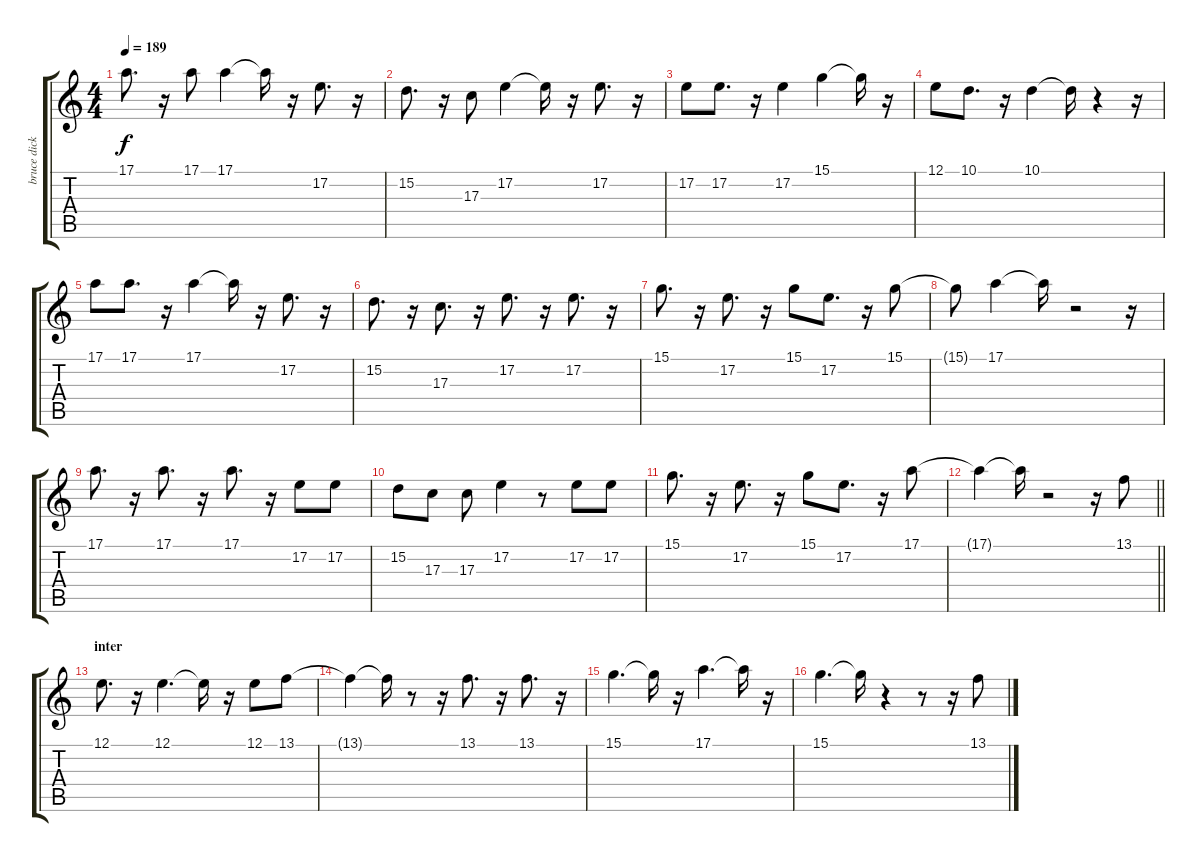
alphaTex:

\track ("bruce dickinson" "bruce dick") {instrument lead2sawtooth}
\staff {score tabs}
\tuning (E4 B3 G3 D3 A2 E2) {hide}
\ts (4 4)
\tempo 189
\clef g2
\ks c
17.1.8{d dy f} r.16 17.1.8 17.1.4 17.1{t}.16 r.16 17.2.8{d} r.16 |
15.2.8{d} r.16 17.3.8 17.2.4 17.2{t}.16 r.16 17.2.8{d} r.16 |
17.2.8 17.2.8{d} r.16 17.2.4 15.1.4 15.1{t}.16 r.16 |
12.1.8 10.1.8{d} r.16 10.1.4 10.1{t}.16 r.4 r.16 |
17.1.8 17.1.8{d} r.16 17.1.4 17.1{t}.16 r.16 17.2.8{d} r.16 |
15.2.8{d} r.16 17.3.8{d} r.16 17.2.8{d} r.16 17.2.8{d} r.16 |
15.1.8{d} r.16 17.2.8{d} r.16 15.1.8 17.2.8{d} r.16 15.1.8 |
15.1{t}.8 17.1.4 17.1{t}.16 r.2 r.16 |
17.1.8{d} r.16 17.1.8{d} r.16 17.1.8{d} r.16 17.2.8 17.2.8 |
15.2.8 17.3.8 17.3.8 17.2.4 r.8 17.2.8 17.2.8 |
15.1.8{d} r.16 17.2.8{d} r.16 15.1.8 17.2.8{d} r.16 17.1.8 |
\barLineRight lightlight
17.1{t}.4 17.1{t}.16 r.2 r.16 13.1.8 |
\section ("" "inter")
12.1.8{d} r.16 12.1.4{d} 12.1{t}.16 r.16 12.1.8 13.1.8 |
13.1{t}.4 13.1{t}.16 r.8 r.16 13.1.8{d} r.16 13.1.8{d} r.16 |
15.1.4{d} 15.1{t}.16 r.16 17.1.4{d} 17.1{t}.16 r.16 |
15.1.4{d} 15.1{t}.16 r.4 r.8 r.16 13.1.8
